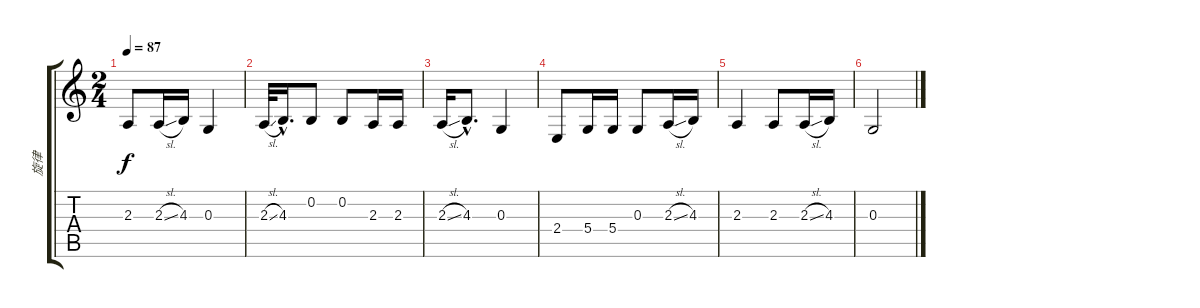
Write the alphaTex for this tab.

\track ("旋律" "旋律") {instrument trumpet}
\staff {score tabs}
\tuning (E4 B3 G3 D3 A2 E2) {hide}
\ts (2 4)
\tempo 87
\clef g2
\ks c
2.3.8{dy f} 2.3{sl}.16 4.3.16 0.3.4 |
2.3{sl}.32 4.3{hac}.16{d} 0.2.8 0.2.8 2.3.16 2.3.16 |
2.3{sl}.16 4.3{hac}.8{d} 0.3.4 |
2.4.8 5.4.16 5.4.16 0.3.8 2.3{sl}.16 4.3.16 |
2.3.4 2.3.8 2.3{sl}.16 4.3.16 |
0.3.2
